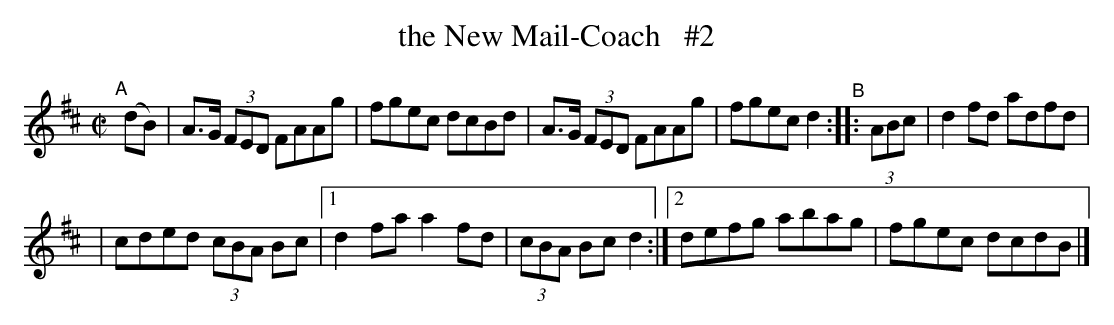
X:1
T: the New Mail-Coach   #2
M: C|
L: 1/8
K: D
"^A"\
[|] (dB) | A>G (3FED FAAg | fgec dcBd | A>G (3FED FAAg | fgec d2 "^B":: (3ABc | d2fd adfd |
| cded (3cBA Bc |[1 d2fa a2fd | (3cBA Bc d2 :|[2 defg abag | fgec dcdB |]
